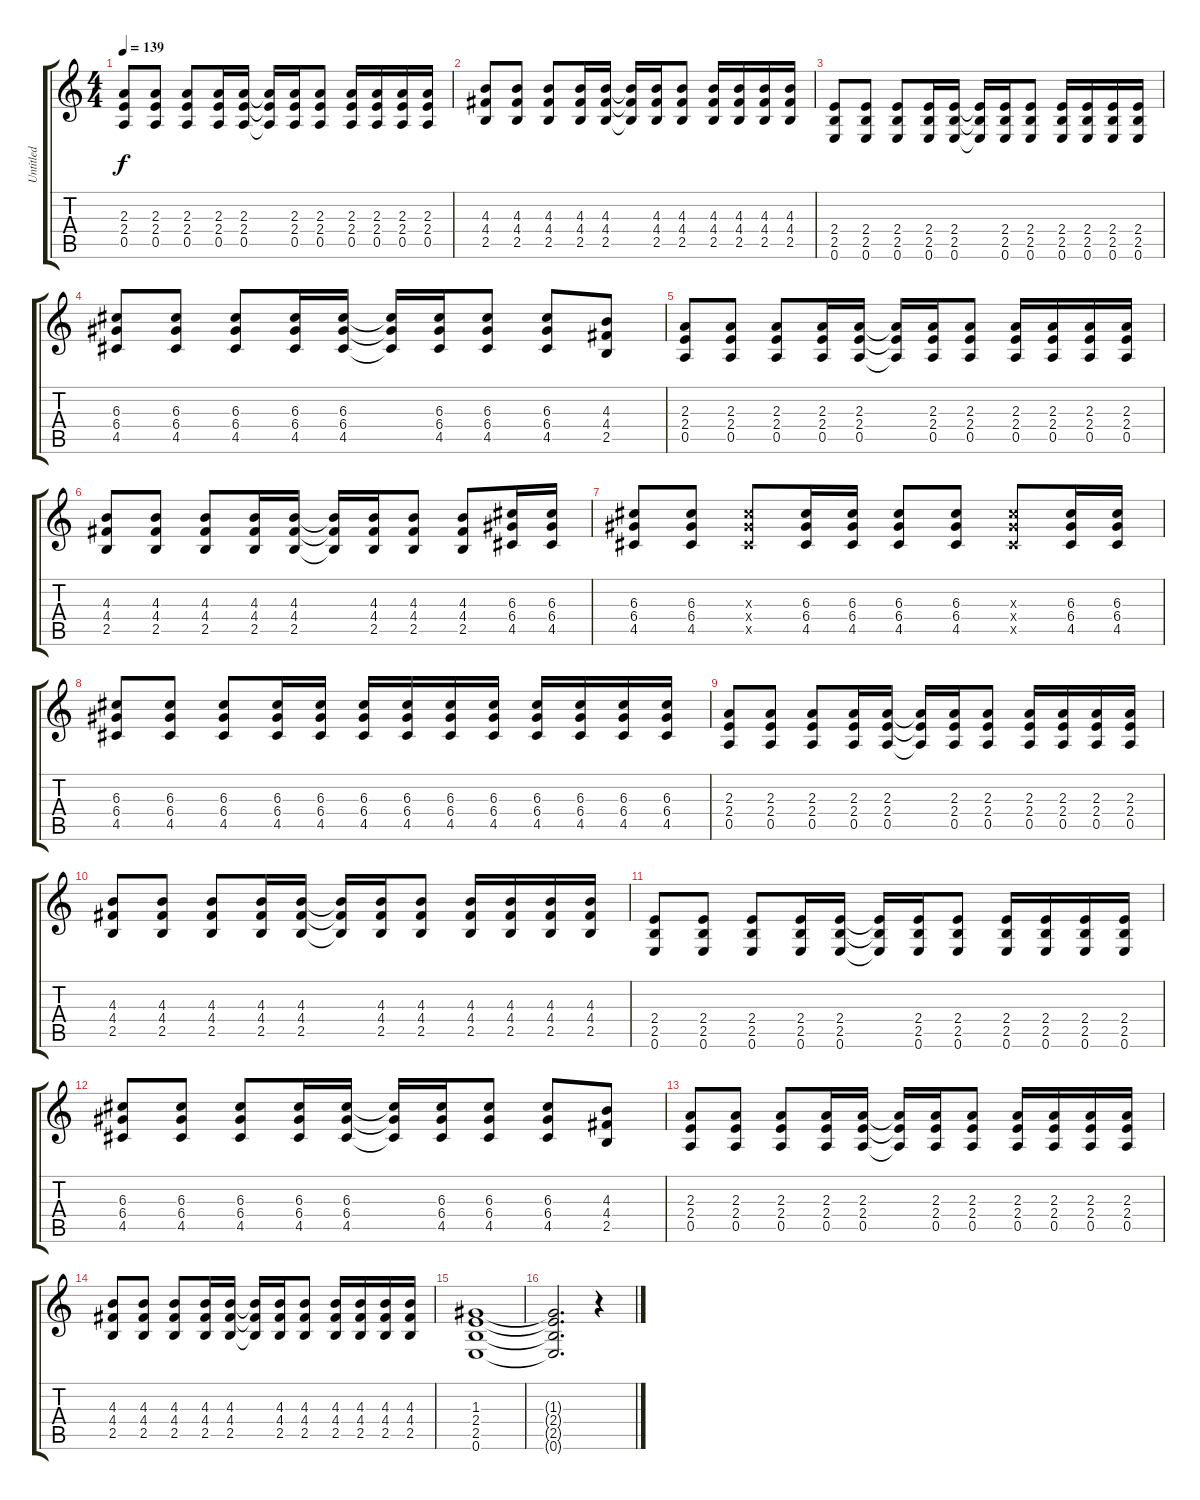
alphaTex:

\track ("Untitled" "Untitled") {instrument distortionguitar}
\staff {score tabs}
\tuning (E4 B3 G3 D3 A2 E2) {hide}
\ts (4 4)
\tempo 139
\clef g2
\ks c
(2.3 2.4 0.5).8{dy f} (2.3 2.4 0.5).8 (2.3 2.4 0.5).8 (2.3 2.4 0.5).16 (2.3 2.4 0.5).16 (2.3{t} 2.4{t} 0.5{t}).16 (2.3 2.4 0.5).16 (2.3 2.4 0.5).8 (2.3 2.4 0.5).16 (2.3 2.4 0.5).16 (2.3 2.4 0.5).16 (2.3 2.4 0.5).16 |
(4.3 4.4 2.5).8 (4.3 4.4 2.5).8 (4.3 4.4 2.5).8 (4.3 4.4 2.5).16 (4.3 4.4 2.5).16 (4.3{t} 4.4{t} 2.5{t}).16 (4.3 4.4 2.5).16 (4.3 4.4 2.5).8 (4.3 4.4 2.5).16 (4.3 4.4 2.5).16 (4.3 4.4 2.5).16 (4.3 4.4 2.5).16 |
(2.4 2.5 0.6).8 (2.4 2.5 0.6).8 (2.4 2.5 0.6).8 (2.4 2.5 0.6).16 (2.4 2.5 0.6).16 (2.4{t} 2.5{t} 0.6{t}).16 (2.4 2.5 0.6).16 (2.4 2.5 0.6).8 (2.4 2.5 0.6).16 (2.4 2.5 0.6).16 (2.4 2.5 0.6).16 (2.4 2.5 0.6).16 |
(6.3 6.4 4.5).8 (6.3 6.4 4.5).8 (6.3 6.4 4.5).8 (6.3 6.4 4.5).16 (6.3 6.4 4.5).16 (6.3{t} 6.4{t} 4.5{t}).16 (6.3 6.4 4.5).16 (6.3 6.4 4.5).8 (6.3 6.4 4.5).8 (4.3 4.4 2.5).8 |
(2.3 2.4 0.5).8 (2.3 2.4 0.5).8 (2.3 2.4 0.5).8 (2.3 2.4 0.5).16 (2.3 2.4 0.5).16 (2.3{t} 2.4{t} 0.5{t}).16 (2.3 2.4 0.5).16 (2.3 2.4 0.5).8 (2.3 2.4 0.5).16 (2.3 2.4 0.5).16 (2.3 2.4 0.5).16 (2.3 2.4 0.5).16 |
(4.3 4.4 2.5).8 (4.3 4.4 2.5).8 (4.3 4.4 2.5).8 (4.3 4.4 2.5).16 (4.3 4.4 2.5).16 (4.3{t} 4.4{t} 2.5{t}).16 (4.3 4.4 2.5).16 (4.3 4.4 2.5).8 (4.3 4.4 2.5).8 (6.3 6.4 4.5).16 (6.3 6.4 4.5).16 |
(6.3 6.4 4.5).8 (6.3 6.4 4.5).8 (6.3{x} 6.4{x} 4.5{x}).8 (6.3 6.4 4.5).16 (6.3 6.4 4.5).16 (6.3 6.4 4.5).8 (6.3 6.4 4.5).8 (6.3{x} 6.4{x} 4.5{x}).8 (6.3 6.4 4.5).16 (6.3 6.4 4.5).16 |
(6.3 6.4 4.5).8 (6.3 6.4 4.5).8 (6.3 6.4 4.5).8 (6.3 6.4 4.5).16 (6.3 6.4 4.5).16 (6.3 6.4 4.5).16 (6.3 6.4 4.5).16 (6.3 6.4 4.5).16 (6.3 6.4 4.5).16 (6.3 6.4 4.5).16 (6.3 6.4 4.5).16 (6.3 6.4 4.5).16 (6.3 6.4 4.5).16 |
(2.3 2.4 0.5).8 (2.3 2.4 0.5).8 (2.3 2.4 0.5).8 (2.3 2.4 0.5).16 (2.3 2.4 0.5).16 (2.3{t} 2.4{t} 0.5{t}).16 (2.3 2.4 0.5).16 (2.3 2.4 0.5).8 (2.3 2.4 0.5).16 (2.3 2.4 0.5).16 (2.3 2.4 0.5).16 (2.3 2.4 0.5).16 |
(4.3 4.4 2.5).8 (4.3 4.4 2.5).8 (4.3 4.4 2.5).8 (4.3 4.4 2.5).16 (4.3 4.4 2.5).16 (4.3{t} 4.4{t} 2.5{t}).16 (4.3 4.4 2.5).16 (4.3 4.4 2.5).8 (4.3 4.4 2.5).16 (4.3 4.4 2.5).16 (4.3 4.4 2.5).16 (4.3 4.4 2.5).16 |
(2.4 2.5 0.6).8 (2.4 2.5 0.6).8 (2.4 2.5 0.6).8 (2.4 2.5 0.6).16 (2.4 2.5 0.6).16 (2.4{t} 2.5{t} 0.6{t}).16 (2.4 2.5 0.6).16 (2.4 2.5 0.6).8 (2.4 2.5 0.6).16 (2.4 2.5 0.6).16 (2.4 2.5 0.6).16 (2.4 2.5 0.6).16 |
(6.3 6.4 4.5).8 (6.3 6.4 4.5).8 (6.3 6.4 4.5).8 (6.3 6.4 4.5).16 (6.3 6.4 4.5).16 (6.3{t} 6.4{t} 4.5{t}).16 (6.3 6.4 4.5).16 (6.3 6.4 4.5).8 (6.3 6.4 4.5).8 (4.3 4.4 2.5).8 |
(2.3 2.4 0.5).8 (2.3 2.4 0.5).8 (2.3 2.4 0.5).8 (2.3 2.4 0.5).16 (2.3 2.4 0.5).16 (2.3{t} 2.4{t} 0.5{t}).16 (2.3 2.4 0.5).16 (2.3 2.4 0.5).8 (2.3 2.4 0.5).16 (2.3 2.4 0.5).16 (2.3 2.4 0.5).16 (2.3 2.4 0.5).16 |
(4.3 4.4 2.5).8 (4.3 4.4 2.5).8 (4.3 4.4 2.5).8 (4.3 4.4 2.5).16 (4.3 4.4 2.5).16 (4.3{t} 4.4{t} 2.5{t}).16 (4.3 4.4 2.5).16 (4.3 4.4 2.5).8 (4.3 4.4 2.5).16 (4.3 4.4 2.5).16 (4.3 4.4 2.5).16 (4.3 4.4 2.5).16 |
(1.3 2.4 2.5 0.6).1 |
(1.3{t} 2.4{t} 2.5{t} 0.6{t}).2{d} r.4
